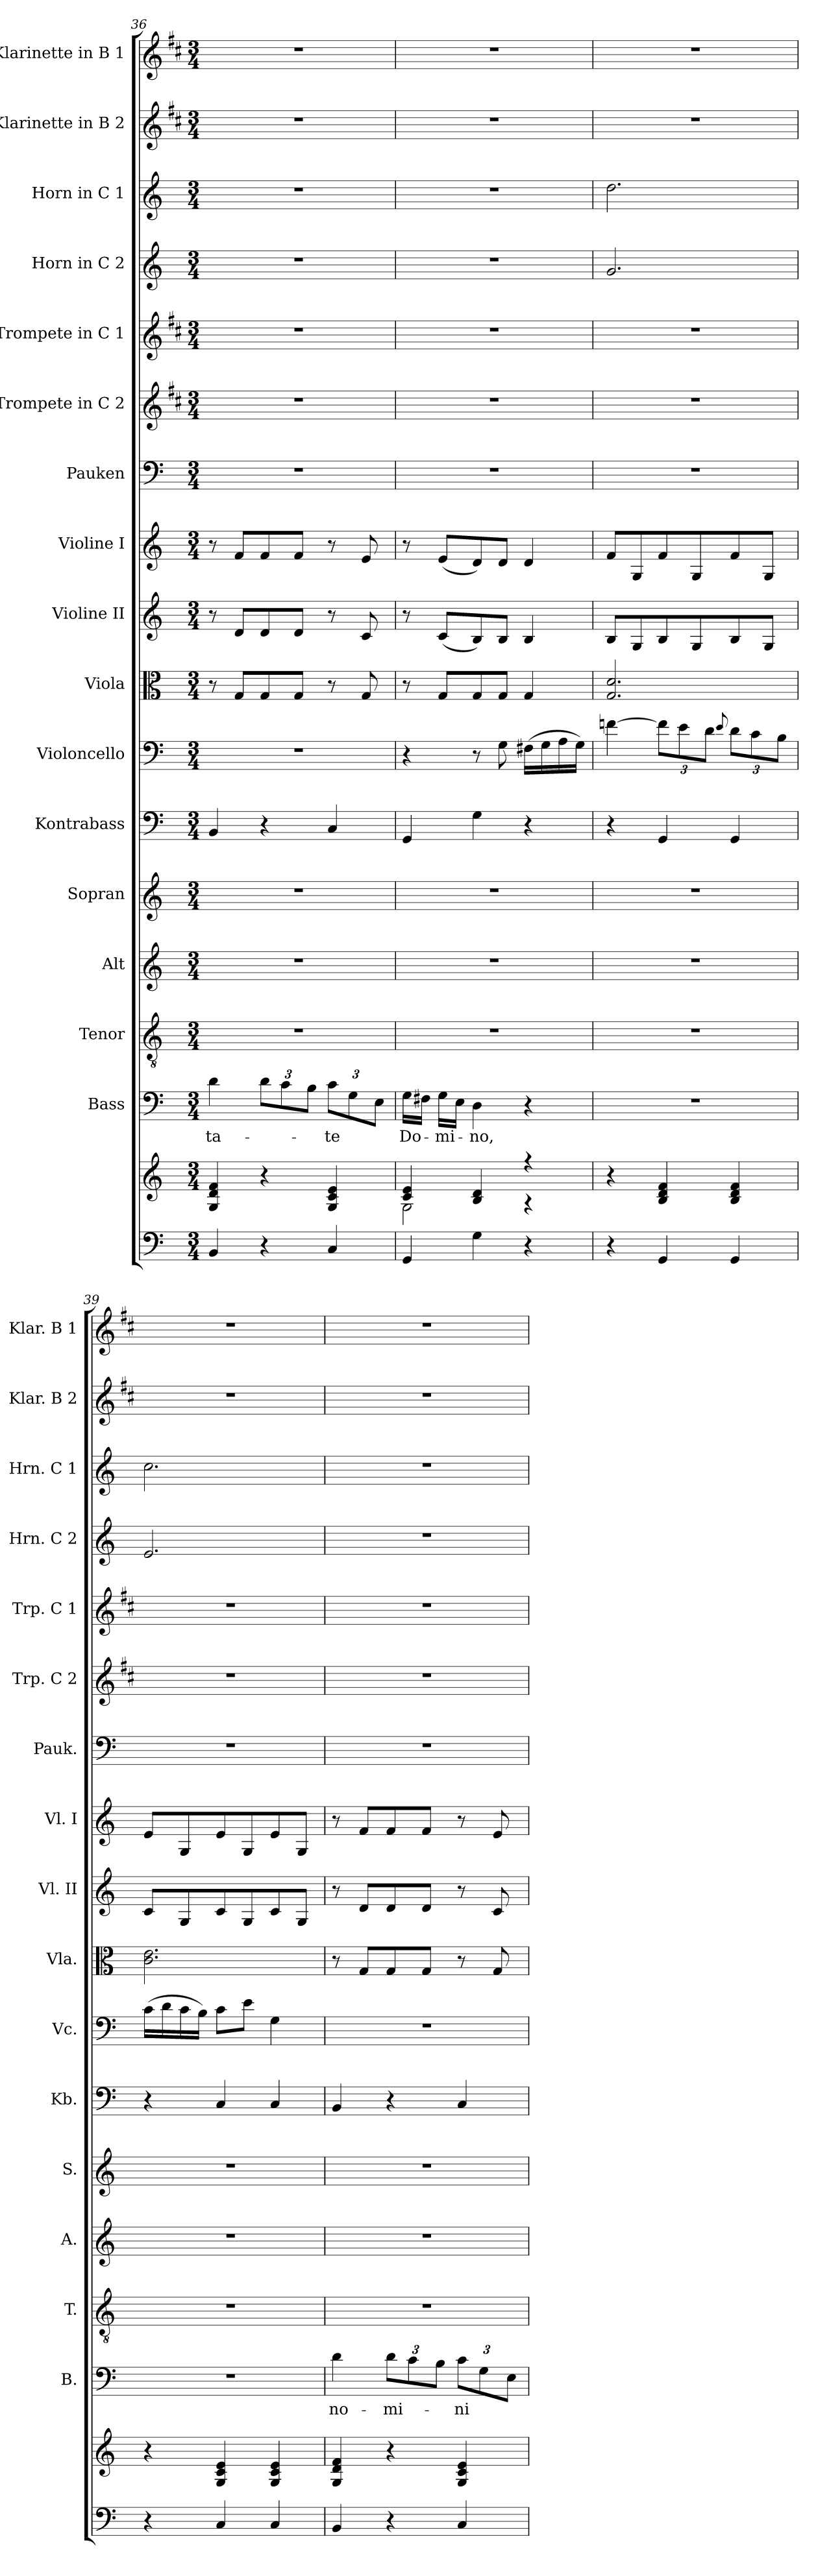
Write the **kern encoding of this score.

**kern	**kern	**kern	**text	**kern	**kern	**kern	**kern	**kern	**kern	**kern	**kern	**kern	**kern	**kern	**kern	**kern	**kern	**kern
*part17	*part17	*part16	*part16	*part15	*part14	*part13	*part12	*part11	*part10	*part9	*part8	*part7	*part6	*part5	*part4	*part3	*part2	*part1
*staff18	*staff17	*staff16	*staff16	*staff15	*staff14	*staff13	*staff12	*staff11	*staff10	*staff9	*staff8	*staff7	*staff6	*staff5	*staff4	*staff3	*staff2	*staff1
*	*	*I"Bass	*	*I"Tenor	*I"Alt	*I"Sopran	*I"Kontrabass	*I"Violoncello	*I"Viola	*I"Violine II	*I"Violine I	*I"Pauken	*I"Trompete in C 2	*I"Trompete in C 1	*I"Horn in C 2	*I"Horn in C 1	*I"Klarinette in B 2	*I"Klarinette in B 1
*	*	*I'B.	*	*I'T.	*I'A.	*I'S.	*I'Kb.	*I'Vc.	*I'Vla.	*I'Vl. II	*I'Vl. I	*I'Pauk.	*I'Trp. C 2	*I'Trp. C 1	*I'Hrn. C 2	*I'Hrn. C 1	*I'Klar. B 2	*I'Klar. B 1
*clefF4	*clefG2	*clefF4	*	*clefGv2	*clefG2	*clefG2	*clefF4	*clefF4	*clefC3	*clefG2	*clefG2	*clefF4	*clefG2	*clefG2	*clefG2	*clefG2	*clefG2	*clefG2
*	*	*	*	*	*	*	*ITrd7c12	*	*	*	*	*	*ITrd1c2	*ITrd1c2	*ITrd7c12	*ITrd7c12	*ITrd1c2	*ITrd1c2
*k[]	*k[]	*k[]	*	*k[]	*k[]	*k[]	*k[]	*k[]	*k[]	*k[]	*k[]	*k[]	*k[]	*k[]	*k[]	*k[]	*k[]	*k[]
*C:	*C:	*C:	*	*C:	*C:	*C:	*C:	*C:	*C:	*C:	*C:	*C:	*C:	*C:	*C:	*C:	*C:	*C:
*M3/4	*M3/4	*M3/4	*	*M3/4	*M3/4	*M3/4	*M3/4	*M3/4	*M3/4	*M3/4	*M3/4	*M3/4	*M3/4	*M3/4	*M3/4	*M3/4	*M3/4	*M3/4
=36	=36	=36	=36	=36	=36	=36	=36	=36	=36	=36	=36	=36	=36	=36	=36	=36	=36	=36
!	!	!	!LO:LY:b	!	!	!	!	!	!	!	!	!	!	!	!	!	!	!
4BB/	4G/ 4d/ 4f/	4d\	-ta-	2.r	2.r	2.r	4BBB/	2.r	8r	8r	8r	2.r	2.r	2.r	2.r	2.r	2.r	2.r
.	.	.	.	.	.	.	.	.	8G/L	8d/L	8f/L	.	.	.	.	.	.	.
*	*	*Xbrackettup	*	*	*	*	*	*	*	*	*	*	*	*	*	*	*	*
4r	4r	12d\L	.	.	.	.	4r	.	8G/	8d/	8f/	.	.	.	.	.	.	.
.	.	12c\	.	.	.	.	.	.	.	.	.	.	.	.	.	.	.	.
.	.	.	.	.	.	.	.	.	8G/J	8d/J	8f/J	.	.	.	.	.	.	.
.	.	12B\J	.	.	.	.	.	.	.	.	.	.	.	.	.	.	.	.
!	!	!	!LO:LY:b	!	!	!	!	!	!	!	!	!	!	!	!	!	!	!
4C/	4G/ 4c/ 4e/	12c\L	-te	.	.	.	4CC/	.	8r	8r	8r	.	.	.	.	.	.	.
.	.	12G\	.	.	.	.	.	.	.	.	.	.	.	.	.	.	.	.
.	.	.	.	.	.	.	.	.	8G/	8c/	8e/	.	.	.	.	.	.	.
.	.	12E\J	.	.	.	.	.	.	.	.	.	.	.	.	.	.	.	.
=37	=37	=37	=37	=37	=37	=37	=37	=37	=37	=37	=37	=37	=37	=37	=37	=37	=37	=37
*	*^	*	*	*	*	*	*	*	*	*	*	*	*	*	*	*	*	*
!	!	!	!	!LO:LY:b	!	!	!	!	!	!	!	!	!	!	!	!	!	!	!
4GG/	4c/ 4e/	2G\	16G\LL	Do-	2.r	2.r	2.r	4GGG/	4r	8r	8r	8r	2.r	2.r	2.r	2.r	2.r	2.r	2.r
.	.	.	16F#X\JJ	.	.	.	.	.	.	.	.	.	.	.	.	.	.	.	.
!	!	!	!	!LO:LY:b	!	!	!	!	!	!	!	!	!	!	!	!	!	!	!
.	.	.	16G\LL	-mi-	.	.	.	.	.	8G/L	(<8c/L	(<8e/L	.	.	.	.	.	.	.
.	.	.	16E\JJ	.	.	.	.	.	.	.	.	.	.	.	.	.	.	.	.
!	!	!	!	!LO:LY:b	!	!	!	!	!	!	!	!	!	!	!	!	!	!	!
4G\	4B/ 4d/	.	4D\	-no,	.	.	.	4GG\	8r	8G/	8B/)	8d/)	.	.	.	.	.	.	.
.	.	.	.	.	.	.	.	.	8G\	8G/J	8B/J	8d/J	.	.	.	.	.	.	.
4r	4r	4r	4r	.	.	.	.	4r	(>16F#X\LL	4G/	4B/	4d/	.	.	.	.	.	.	.
.	.	.	.	.	.	.	.	.	16G\	.	.	.	.	.	.	.	.	.	.
.	.	.	.	.	.	.	.	.	16A\	.	.	.	.	.	.	.	.	.	.
.	.	.	.	.	.	.	.	.	16G\JJ)	.	.	.	.	.	.	.	.	.	.
*	*v	*v	*	*	*	*	*	*	*	*	*	*	*	*	*	*	*	*	*
=38	=38	=38	=38	=38	=38	=38	=38	=38	=38	=38	=38	=38	=38	=38	=38	=38	=38	=38
4r	4r	2.r	.	2.r	2.r	2.r	4r	[4fn\	2.G/ 2.d/	8B/L	8f/L	2.r	2.r	2.r	2.G/	2.d\	2.r	2.r
.	.	.	.	.	.	.	.	.	.	8G/	8G/	.	.	.	.	.	.	.
*	*	*	*	*	*	*	*	*Xbrackettup	*	*	*	*	*	*	*	*	*	*
4GG/	4B/ 4d/ 4f/	.	.	.	.	.	4GGG/	12f\L]	.	8B/	8f/	.	.	.	.	.	.	.
.	.	.	.	.	.	.	.	12e\	.	.	.	.	.	.	.	.	.	.
.	.	.	.	.	.	.	.	.	.	8G/	8G/	.	.	.	.	.	.	.
.	.	.	.	.	.	.	.	12d\J	.	.	.	.	.	.	.	.	.	.
.	.	.	.	.	.	.	.	8qqe/	.	.	.	.	.	.	.	.	.	.
4GG/	4B/ 4d/ 4f/	.	.	.	.	.	4GGG/	12d\L	.	8B/	8f/	.	.	.	.	.	.	.
.	.	.	.	.	.	.	.	12c\	.	.	.	.	.	.	.	.	.	.
.	.	.	.	.	.	.	.	.	.	8G/J	8G/J	.	.	.	.	.	.	.
.	.	.	.	.	.	.	.	12B\J	.	.	.	.	.	.	.	.	.	.
!!LO:PB:g=z
=39	=39	=39	=39	=39	=39	=39	=39	=39	=39	=39	=39	=39	=39	=39	=39	=39	=39	=39
4r	4r	2.r	.	2.r	2.r	2.r	4r	(>16c\LL	2.c\ 2.e\	8c/L	8e/L	2.r	2.r	2.r	2.E/	2.c\	2.r	2.r
.	.	.	.	.	.	.	.	16d\	.	.	.	.	.	.	.	.	.	.
.	.	.	.	.	.	.	.	16c\	.	8G/	8G/	.	.	.	.	.	.	.
.	.	.	.	.	.	.	.	16B\JJ)	.	.	.	.	.	.	.	.	.	.
4C/	4G/ 4c/ 4e/	.	.	.	.	.	4CC/	8c\L	.	8c/	8e/	.	.	.	.	.	.	.
.	.	.	.	.	.	.	.	8e\J	.	8G/	8G/	.	.	.	.	.	.	.
4C/	4G/ 4c/ 4e/	.	.	.	.	.	4CC/	4G\	.	8c/	8e/	.	.	.	.	.	.	.
.	.	.	.	.	.	.	.	.	.	8G/J	8G/J	.	.	.	.	.	.	.
=40	=40	=40	=40	=40	=40	=40	=40	=40	=40	=40	=40	=40	=40	=40	=40	=40	=40	=40
!	!	!	!LO:LY:b	!	!	!	!	!	!	!	!	!	!	!	!	!	!	!
4BB/	4G/ 4d/ 4f/	4d\	no-	2.r	2.r	2.r	4BBB/	2.r	8r	8r	8r	2.r	2.r	2.r	2.r	2.r	2.r	2.r
.	.	.	.	.	.	.	.	.	8G/L	8d/L	8f/L	.	.	.	.	.	.	.
!	!	!	!LO:LY:b	!	!	!	!	!	!	!	!	!	!	!	!	!	!	!
4r	4r	12d\L	-mi-	.	.	.	4r	.	8G/	8d/	8f/	.	.	.	.	.	.	.
.	.	12c\	.	.	.	.	.	.	.	.	.	.	.	.	.	.	.	.
.	.	.	.	.	.	.	.	.	8G/J	8d/J	8f/J	.	.	.	.	.	.	.
.	.	12B\J	.	.	.	.	.	.	.	.	.	.	.	.	.	.	.	.
!	!	!	!LO:LY:b	!	!	!	!	!	!	!	!	!	!	!	!	!	!	!
4C/	4G/ 4c/ 4e/	12c\L	-ni	.	.	.	4CC/	.	8r	8r	8r	.	.	.	.	.	.	.
.	.	12G\	.	.	.	.	.	.	.	.	.	.	.	.	.	.	.	.
.	.	.	.	.	.	.	.	.	8G/	8c/	8e/	.	.	.	.	.	.	.
.	.	12E\J	.	.	.	.	.	.	.	.	.	.	.	.	.	.	.	.
=	=	=	=	=	=	=	=	=	=	=	=	=	=	=	=	=	=	=
*-	*-	*-	*-	*-	*-	*-	*-	*-	*-	*-	*-	*-	*-	*-	*-	*-	*-	*-
